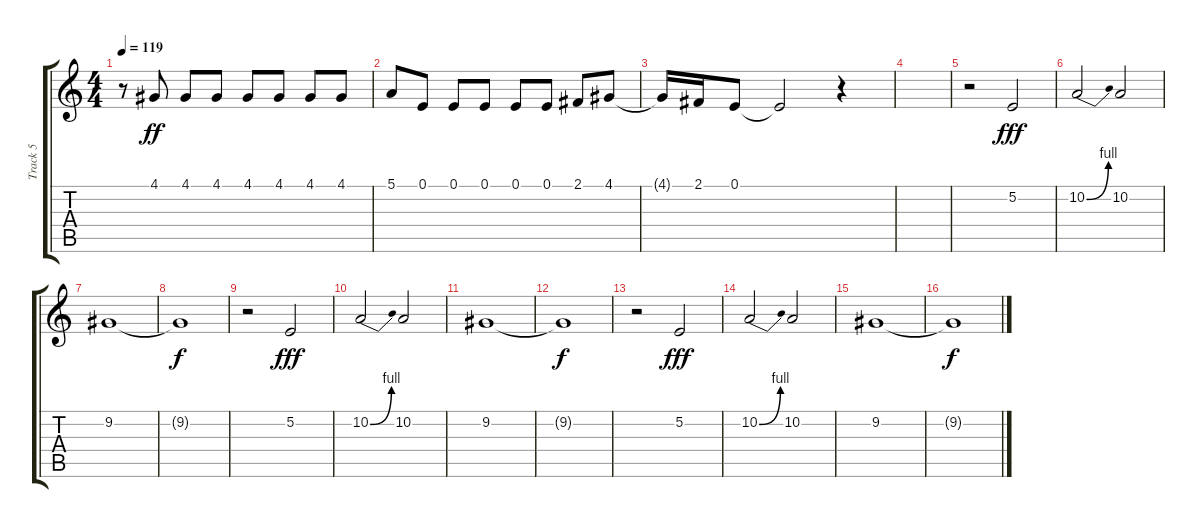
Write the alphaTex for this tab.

\track ("Track 5" "Track 5") {instrument ocarina}
\staff {score tabs}
\tuning (E4 B3 G3 D3 A2 E2) {hide}
\ts (4 4)
\tempo 119
\clef g2
\ks c
r.8{dy ff} 4.1.8 4.1.8 4.1.8 4.1.8 4.1.8 4.1.8 4.1.8 |
5.1.8 0.1.8 0.1.8 0.1.8 0.1.8 0.1.8 2.1.8 4.1.8 |
4.1{t}.16 2.1.16 0.1.8 0.1{t}.2 r.4 |
|
r.2 5.2.2{dy fff} |
10.2{be (bend 0 0 60 4)}.2 10.2.2 |
9.2.1 |
9.2{t}.1{dy f} |
r.2 5.2.2{dy fff} |
10.2{be (bend 0 0 60 4)}.2 10.2.2 |
9.2.1 |
9.2{t}.1{dy f} |
r.2 5.2.2{dy fff} |
10.2{be (bend 0 0 60 4)}.2 10.2.2 |
9.2.1 |
9.2{t}.1{dy f}
